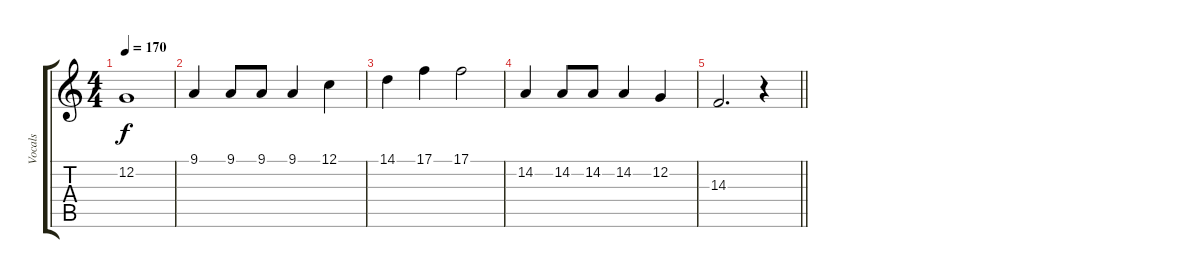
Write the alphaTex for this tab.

\track ("Vocals" "Vocals") {instrument lead6voice}
\staff {score tabs}
\tuning (C4 G3 Eb3 Bb2 F2 C2) {hide}
\ts (4 4)
\tempo 170
\clef g2
\ks c
12.2.1{dy f} |
9.1.4 9.1.8 9.1.8 9.1.4 12.1.4 |
14.1.4 17.1.4 17.1.2 |
14.2.4 14.2.8 14.2.8 14.2.4 12.2.4 |
\barLineRight lightlight
14.3.2{d} r.4
